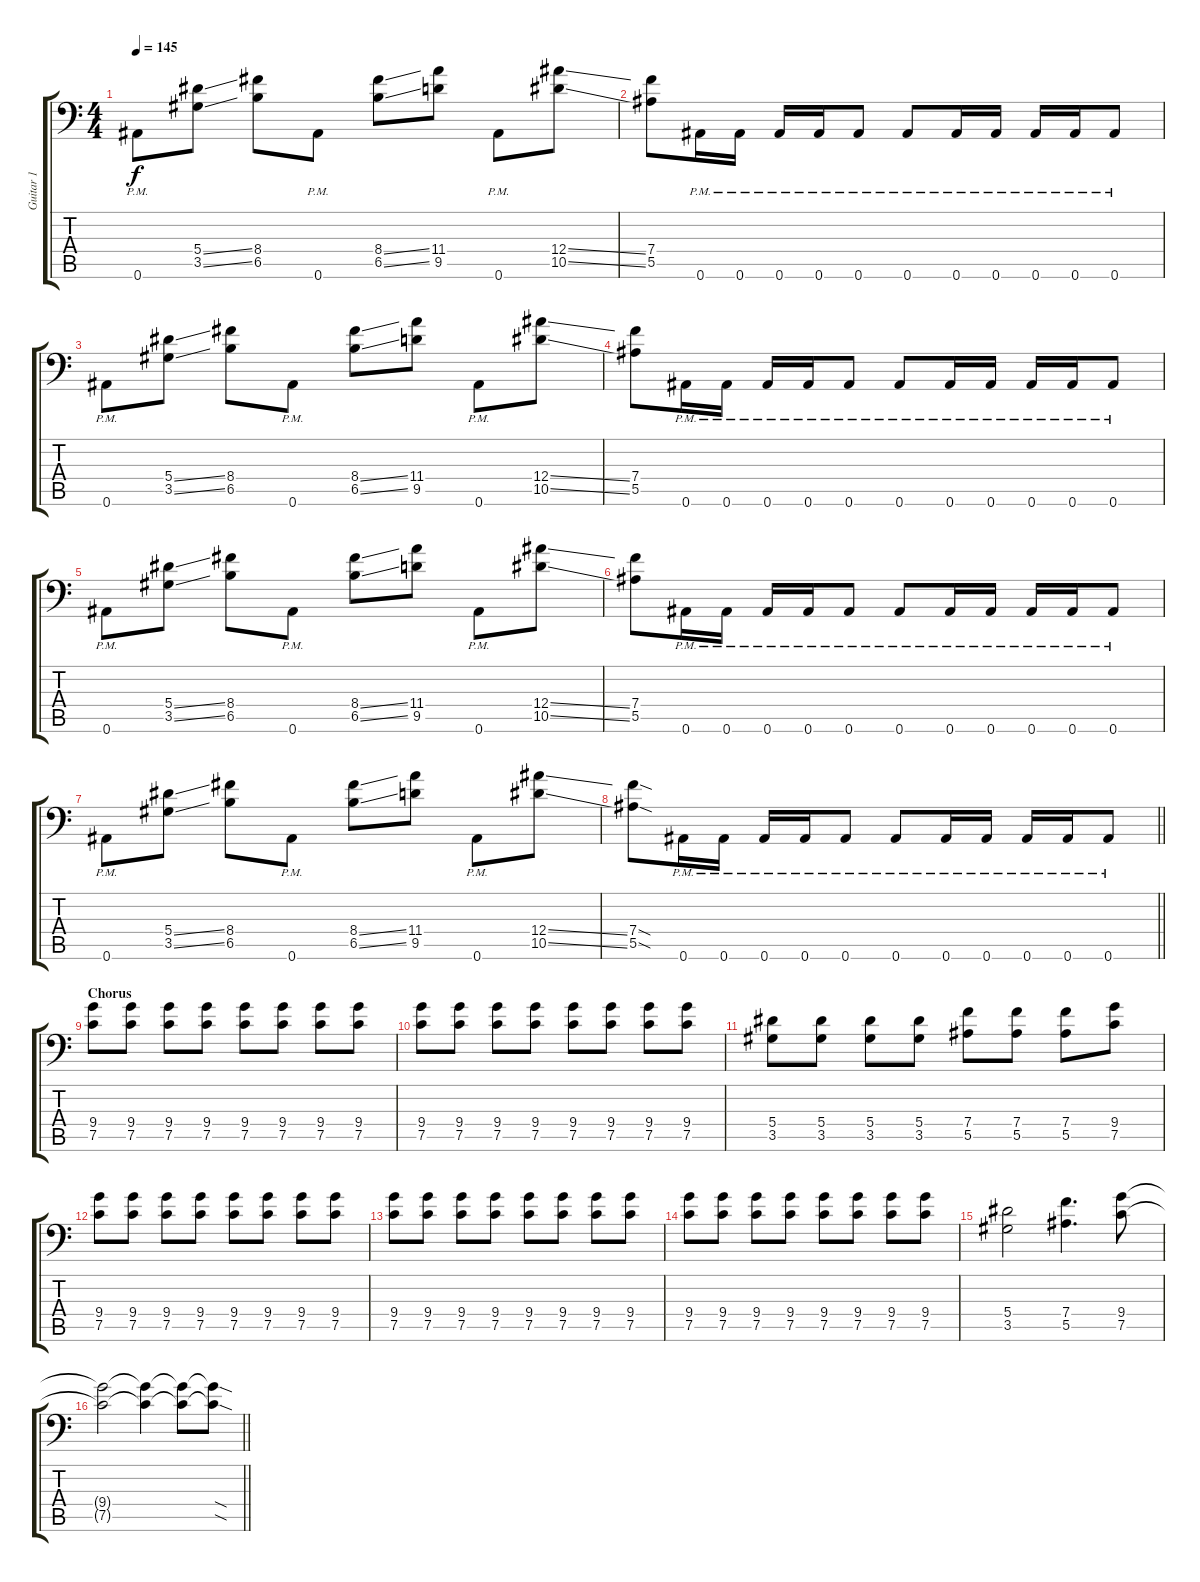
\track ("Guitar 1" "Guitar 1") {instrument distortionguitar}
\staff {score tabs}
\tuning (C4 G3 Eb3 Bb2 F2 Bb1) {hide}
\ts (4 4)
\tempo 145
\clef f4
\ks c
0.6{pm}.8{dy f} (5.4{ss} 3.5{ss}).8 (8.4 6.5).8 0.6{pm}.8 (8.4{ss} 6.5{ss}).8 (11.4 9.5).8 0.6{pm}.8 (12.4{ss} 10.5{ss}).8 |
(7.4 5.5).8 0.6{pm}.16 0.6{pm}.16 0.6{pm}.16 0.6{pm}.16 0.6{pm}.8 0.6{pm}.8 0.6{pm}.16 0.6{pm}.16 0.6{pm}.16 0.6{pm}.16 0.6{pm}.8 |
0.6{pm}.8 (5.4{ss} 3.5{ss}).8 (8.4 6.5).8 0.6{pm}.8 (8.4{ss} 6.5{ss}).8 (11.4 9.5).8 0.6{pm}.8 (12.4{ss} 10.5{ss}).8 |
(7.4 5.5).8 0.6{pm}.16 0.6{pm}.16 0.6{pm}.16 0.6{pm}.16 0.6{pm}.8 0.6{pm}.8 0.6{pm}.16 0.6{pm}.16 0.6{pm}.16 0.6{pm}.16 0.6{pm}.8 |
0.6{pm}.8 (5.4{ss} 3.5{ss}).8 (8.4 6.5).8 0.6{pm}.8 (8.4{ss} 6.5{ss}).8 (11.4 9.5).8 0.6{pm}.8 (12.4{ss} 10.5{ss}).8 |
(7.4 5.5).8 0.6{pm}.16 0.6{pm}.16 0.6{pm}.16 0.6{pm}.16 0.6{pm}.8 0.6{pm}.8 0.6{pm}.16 0.6{pm}.16 0.6{pm}.16 0.6{pm}.16 0.6{pm}.8 |
0.6{pm}.8 (5.4{ss} 3.5{ss}).8 (8.4 6.5).8 0.6{pm}.8 (8.4{ss} 6.5{ss}).8 (11.4 9.5).8 0.6{pm}.8 (12.4{ss} 10.5{ss}).8 |
\barLineRight lightlight
(7.4{sod} 5.5{sod}).8 0.6{pm}.16 0.6{pm}.16 0.6{pm}.16 0.6{pm}.16 0.6{pm}.8 0.6{pm}.8 0.6{pm}.16 0.6{pm}.16 0.6{pm}.16 0.6{pm}.16 0.6{pm}.8 |
\section ("" "Chorus")
(9.4 7.5).8 (9.4 7.5).8 (9.4 7.5).8 (9.4 7.5).8 (9.4 7.5).8 (9.4 7.5).8 (9.4 7.5).8 (9.4 7.5).8 |
(9.4 7.5).8 (9.4 7.5).8 (9.4 7.5).8 (9.4 7.5).8 (9.4 7.5).8 (9.4 7.5).8 (9.4 7.5).8 (9.4 7.5).8 |
(5.4 3.5).8 (5.4 3.5).8 (5.4 3.5).8 (5.4 3.5).8 (7.4 5.5).8 (7.4 5.5).8 (7.4 5.5).8 (9.4 7.5).8 |
(9.4 7.5).8 (9.4 7.5).8 (9.4 7.5).8 (9.4 7.5).8 (9.4 7.5).8 (9.4 7.5).8 (9.4 7.5).8 (9.4 7.5).8 |
(9.4 7.5).8 (9.4 7.5).8 (9.4 7.5).8 (9.4 7.5).8 (9.4 7.5).8 (9.4 7.5).8 (9.4 7.5).8 (9.4 7.5).8 |
(9.4 7.5).8 (9.4 7.5).8 (9.4 7.5).8 (9.4 7.5).8 (9.4 7.5).8 (9.4 7.5).8 (9.4 7.5).8 (9.4 7.5).8 |
(5.4 3.5).2 (7.4 5.5).4{d} (9.4 7.5).8 |
\barLineRight lightlight
(9.4{t} 7.5{t}).2 (9.4{t} 7.5{t}).4 (9.4{t} 7.5{t}).8 (9.4{sod t} 7.5{sod t}).8
